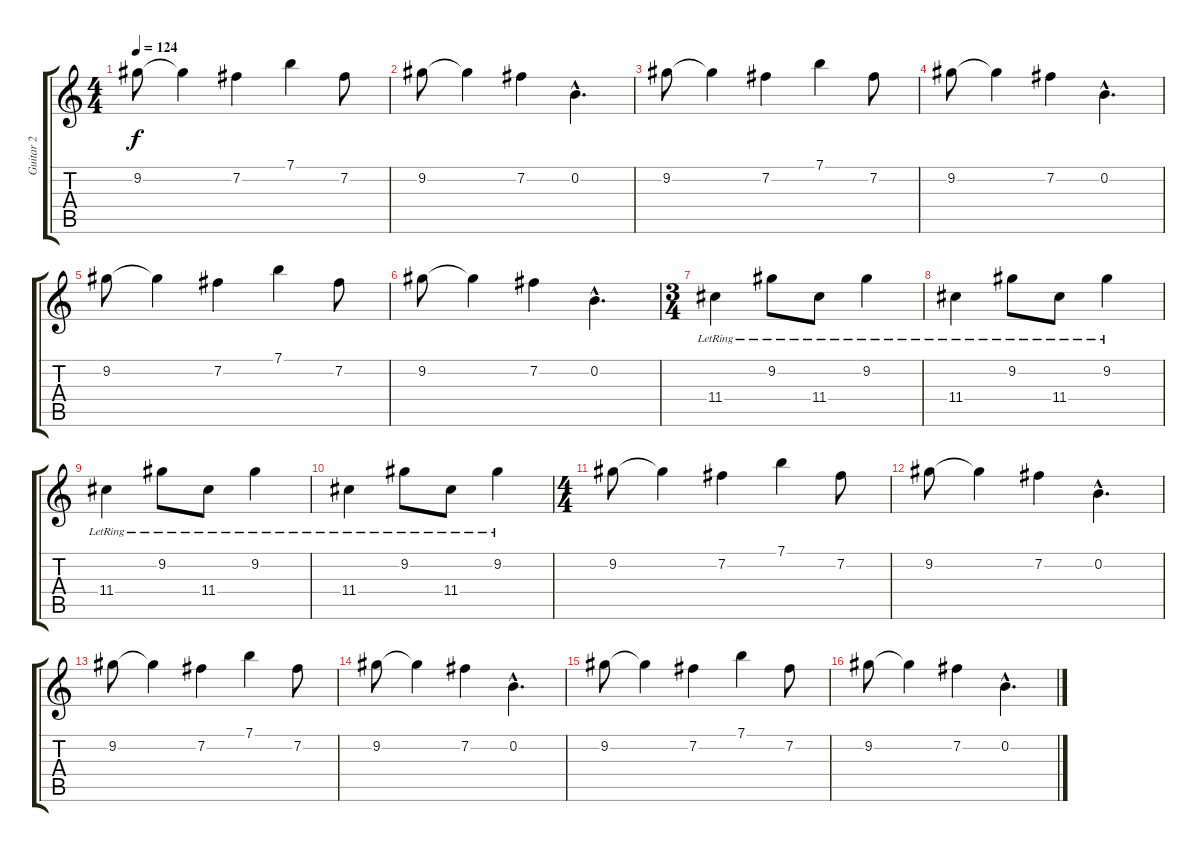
\track ("Guitar 2" "Guitar 2") {instrument electricguitarclean}
\staff {score tabs}
\tuning (E4 B3 G3 D3 A2 E2) {hide}
\ts (4 4)
\tempo 124
\clef g2
\ks c
9.2.8{dy f} 9.2{t}.4 7.2.4 7.1.4 7.2.8 |
9.2.8 9.2{t}.4 7.2.4 0.2{hac}.4{d} |
9.2.8 9.2{t}.4 7.2.4 7.1.4 7.2.8 |
9.2.8 9.2{t}.4 7.2.4 0.2{hac}.4{d} |
9.2.8 9.2{t}.4 7.2.4 7.1.4 7.2.8 |
9.2.8 9.2{t}.4 7.2.4 0.2{hac}.4{d} |
\ts (3 4)
11.4{lr}.4 9.2{lr}.8 11.4{lr}.8 9.2{lr}.4 |
11.4{lr}.4 9.2{lr}.8 11.4{lr}.8 9.2{lr}.4 |
11.4{lr}.4 9.2{lr}.8 11.4{lr}.8 9.2{lr}.4 |
11.4{lr}.4 9.2{lr}.8 11.4{lr}.8 9.2{lr}.4 |
\ts (4 4)
9.2.8 9.2{t}.4 7.2.4 7.1.4 7.2.8 |
9.2.8 9.2{t}.4 7.2.4 0.2{hac}.4{d} |
9.2.8 9.2{t}.4 7.2.4 7.1.4 7.2.8 |
9.2.8 9.2{t}.4 7.2.4 0.2{hac}.4{d} |
9.2.8 9.2{t}.4 7.2.4 7.1.4 7.2.8 |
9.2.8 9.2{t}.4 7.2.4 0.2{hac}.4{d}
